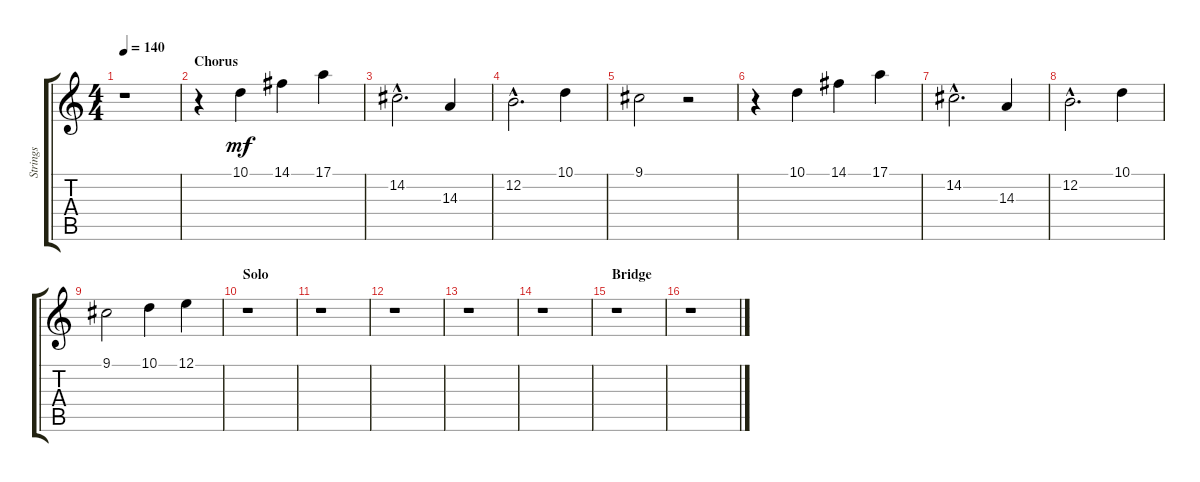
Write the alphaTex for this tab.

\track ("Strings" "Strings") {instrument pad7halo}
\staff {score tabs}
\tuning (E4 B3 G3 D3 A2 E2) {hide}
\ts (4 4)
\tempo 140
\clef g2
\ks c
r.1{dy mf} |
\section ("" "Chorus")
r.4 10.1.4 14.1.4 17.1.4 |
14.2{hac}.2{d} 14.3.4 |
12.2{hac}.2{d} 10.1.4 |
9.1.2 r.2 |
r.4 10.1.4 14.1.4 17.1.4 |
14.2{hac}.2{d} 14.3.4 |
12.2{hac}.2{d} 10.1.4 |
9.1.2 10.1.4 12.1.4 |
\section ("" "Solo")
r.1 |
r.1 |
r.1 |
r.1 |
r.1 |
\section ("" "Bridge")
r.1 |
r.1
